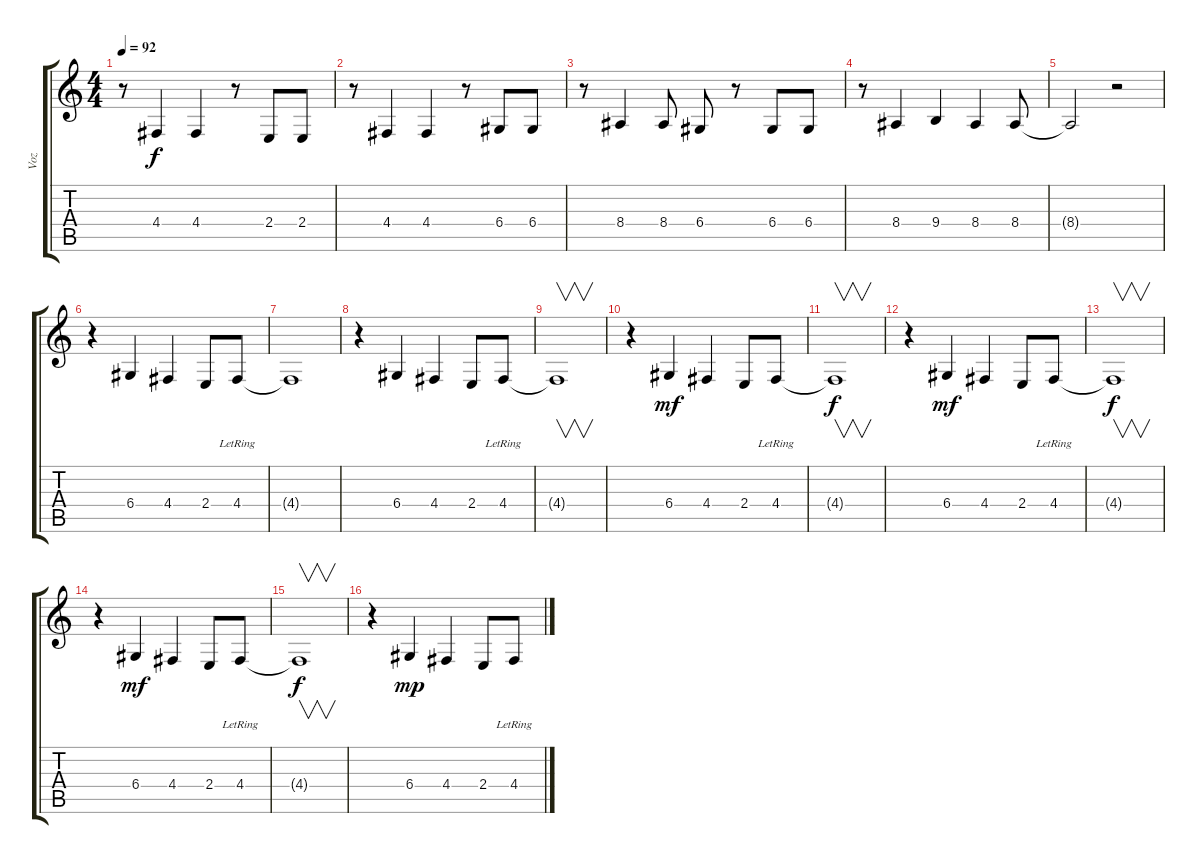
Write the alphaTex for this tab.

\track ("Voz" "Voz") {instrument harmonica}
\staff {score tabs}
\tuning (E4 B3 G3 D3 A2 E2) {hide}
\ts (4 4)
\tempo 92
\clef g2
\ks c
r.8{dy f} 4.4.4 4.4.4 r.8 2.4.8 2.4.8 |
r.8 4.4.4 4.4.4 r.8 6.4.8 6.4.8 |
r.8 8.4.4 8.4.8 6.4.8 r.8 6.4.8 6.4.8 |
r.8 8.4.4 9.4.4 8.4.4 8.4.8 |
8.4{t}.2 r.2 |
r.4 6.4.4 4.4.4 2.4.8 4.4{lr}.8 |
4.4{t}.1 |
r.4 6.4.4 4.4.4 2.4.8 4.4{lr}.8 |
4.4{t}.1{v} |
r.4 6.4.4{dy mf} 4.4.4 2.4.8 4.4{lr}.8 |
4.4{t}.1{v dy f} |
r.4 6.4.4{dy mf} 4.4.4 2.4.8 4.4{lr}.8 |
4.4{t}.1{v dy f} |
r.4 6.4.4{dy mf} 4.4.4 2.4.8 4.4{lr}.8 |
4.4{t}.1{v dy f} |
r.4 6.4.4{dy mp} 4.4.4 2.4.8 4.4{lr}.8
